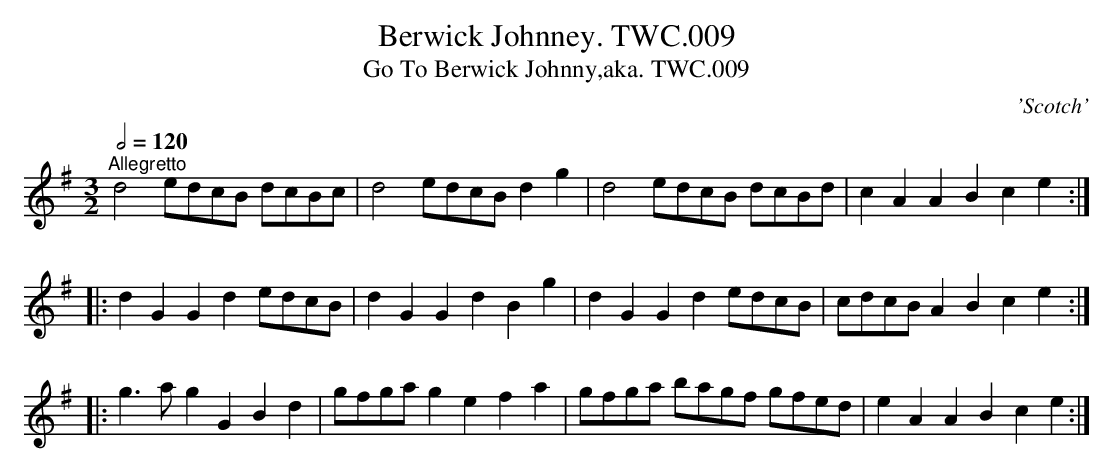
X:1
T:Berwick Johnney. TWC.009
T:Go To Berwick Johnny,aka. TWC.009
M:3/2
L:1/8
Q:1/2=120
C:'Scotch'
K:G
"^Allegretto"d4 edcB dcBc|d4 edcB d2g2|d4 edcB dcBd|c2A2 A2B2 c2e2:|!
|:d2G2 G2d2 edcB|d2G2 G2d2 B2g2|d2G2 G2d2 edcB|cdcB A2B2 c2e2:|!
|:g3a g2G2 B2d2|gfga g2e2 f2a2|gfga bagf gfed|e2A2 A2B2 c2e2:|
